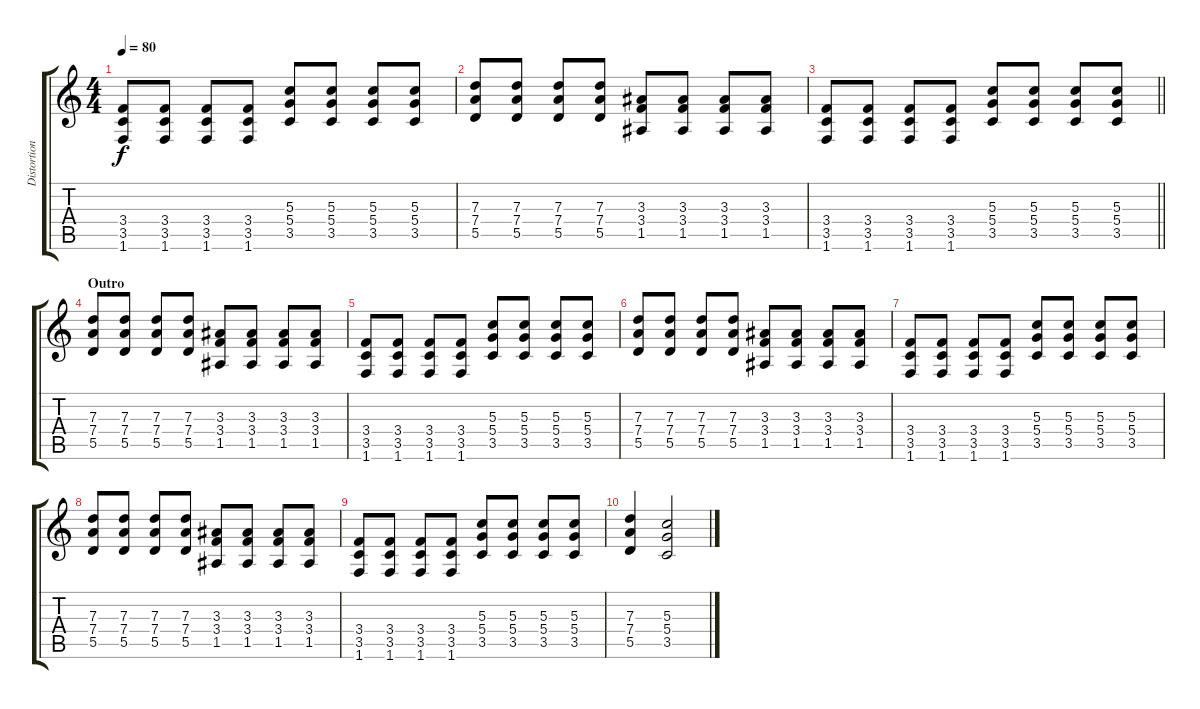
\track ("Distortion" "Distortion") {instrument distortionguitar}
\staff {score tabs}
\tuning (E4 B3 G3 D3 A2 E2) {hide}
\ts (4 4)
\tempo 80
\clef g2
\ks c
(3.4 3.5 1.6).8{dy f} (3.4 3.5 1.6).8 (3.4 3.5 1.6).8 (3.4 3.5 1.6).8 (5.3 5.4 3.5).8 (5.3 5.4 3.5).8 (5.3 5.4 3.5).8 (5.3 5.4 3.5).8 |
(7.3 7.4 5.5).8 (7.3 7.4 5.5).8 (7.3 7.4 5.5).8 (7.3 7.4 5.5).8 (3.3 3.4 1.5).8 (3.3 3.4 1.5).8 (3.3 3.4 1.5).8 (3.3 3.4 1.5).8 |
\barLineRight lightlight
(3.4 3.5 1.6).8 (3.4 3.5 1.6).8 (3.4 3.5 1.6).8 (3.4 3.5 1.6).8 (5.3 5.4 3.5).8 (5.3 5.4 3.5).8 (5.3 5.4 3.5).8 (5.3 5.4 3.5).8 |
\section ("" "Outro")
(7.3 7.4 5.5).8{volume 15} (7.3 7.4 5.5).8 (7.3 7.4 5.5).8 (7.3 7.4 5.5).8 (3.3 3.4 1.5).8 (3.3 3.4 1.5).8 (3.3 3.4 1.5).8 (3.3 3.4 1.5).8 |
(3.4 3.5 1.6).8 (3.4 3.5 1.6).8 (3.4 3.5 1.6).8 (3.4 3.5 1.6).8 (5.3 5.4 3.5).8 (5.3 5.4 3.5).8 (5.3 5.4 3.5).8 (5.3 5.4 3.5).8 |
(7.3 7.4 5.5).8 (7.3 7.4 5.5).8 (7.3 7.4 5.5).8 (7.3 7.4 5.5).8 (3.3 3.4 1.5).8 (3.3 3.4 1.5).8 (3.3 3.4 1.5).8 (3.3 3.4 1.5).8 |
(3.4 3.5 1.6).8 (3.4 3.5 1.6).8 (3.4 3.5 1.6).8 (3.4 3.5 1.6).8 (5.3 5.4 3.5).8 (5.3 5.4 3.5).8 (5.3 5.4 3.5).8 (5.3 5.4 3.5).8 |
(7.3 7.4 5.5).8 (7.3 7.4 5.5).8 (7.3 7.4 5.5).8 (7.3 7.4 5.5).8 (3.3 3.4 1.5).8 (3.3 3.4 1.5).8 (3.3 3.4 1.5).8 (3.3 3.4 1.5).8 |
(3.4 3.5 1.6).8 (3.4 3.5 1.6).8 (3.4 3.5 1.6).8 (3.4 3.5 1.6).8 (5.3 5.4 3.5).8 (5.3 5.4 3.5).8 (5.3 5.4 3.5).8 (5.3 5.4 3.5).8 |
(7.3 7.4 5.5).4 (5.3 5.4 3.5).2
